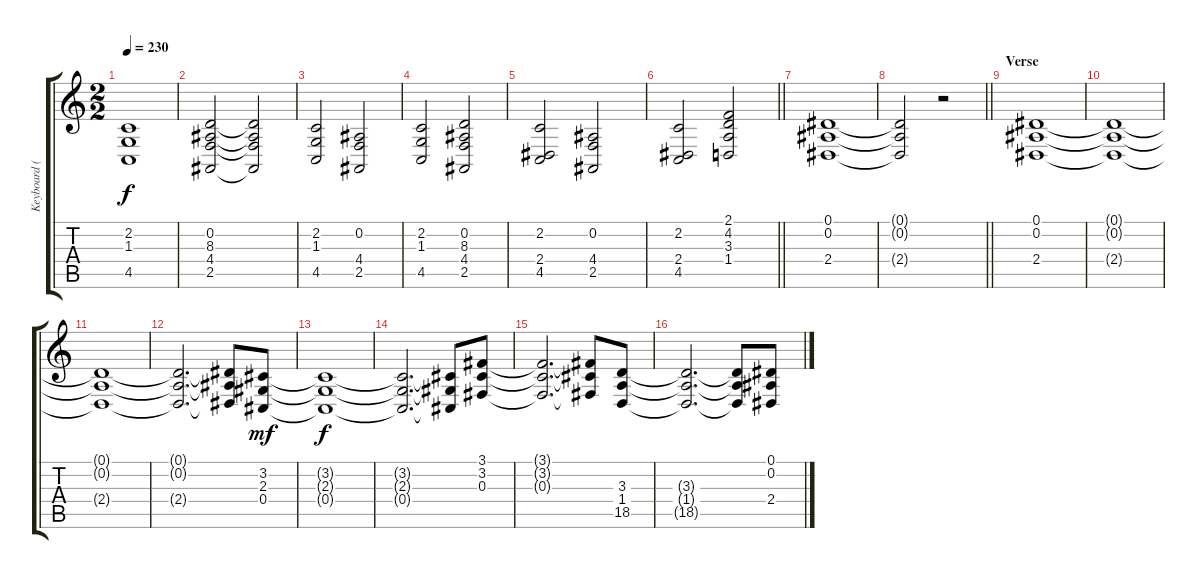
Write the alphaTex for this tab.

\track ("Keyboard (Jens Johansson)" "Keyboard (") {instrument choiraahs}
\staff {score tabs}
\tuning (Eb4 Bb3 Gb3 Db3 Ab2 Eb2) {hide}
\ts (2 2)
\tempo 230
\clef g2
\ks c
(2.2 1.3 4.5).1{dy f} |
(0.2 8.3 4.4 2.5).2 (0.2{t} 8.3{t} 4.4{t} 2.5{t}).2 |
(2.2 1.3 4.5).2 (0.2 4.4 2.5).2 |
(2.2 1.3 4.5).2 (0.2 8.3 4.4 2.5).2 |
(2.2 2.4 4.5).2 (0.2 4.4 2.5).2 |
\barLineRight lightlight
(2.2 2.4 4.5).2 (2.1 4.2 3.3 1.4).2 |
(0.1 0.2 2.4).1 |
\barLineRight lightlight
(0.1{t} 0.2{t} 2.4{t}).2 r.2 |
\section ("" "Verse")
(0.1 0.2 2.4).1 |
(0.1{t} 0.2{t} 2.4{t}).1 |
(0.1{t} 0.2{t} 2.4{t}).1 |
(0.1{t} 0.2{t} 2.4{t}).2{d} (0.1{t} 0.2{t} 2.4{t}).8 (3.2 2.3 0.4).8{dy mf} |
(3.2{t} 2.3{t} 0.4{t}).1{dy f} |
(3.2{t} 2.3{t} 0.4{t}).2{d} (3.2{t} 2.3{t} 0.4{t}).8 (3.1 3.2 0.3).8 |
(3.1{t} 3.2{t} 0.3{t}).2{d} (3.1{t} 3.2{t} 0.3{t}).8 (3.3 1.4 18.5).8 |
(3.3{t} 1.4{t} 18.5{t}).2{d} (3.3{t} 1.4{t} 18.5{t}).8 (0.1 0.2 2.4).8
